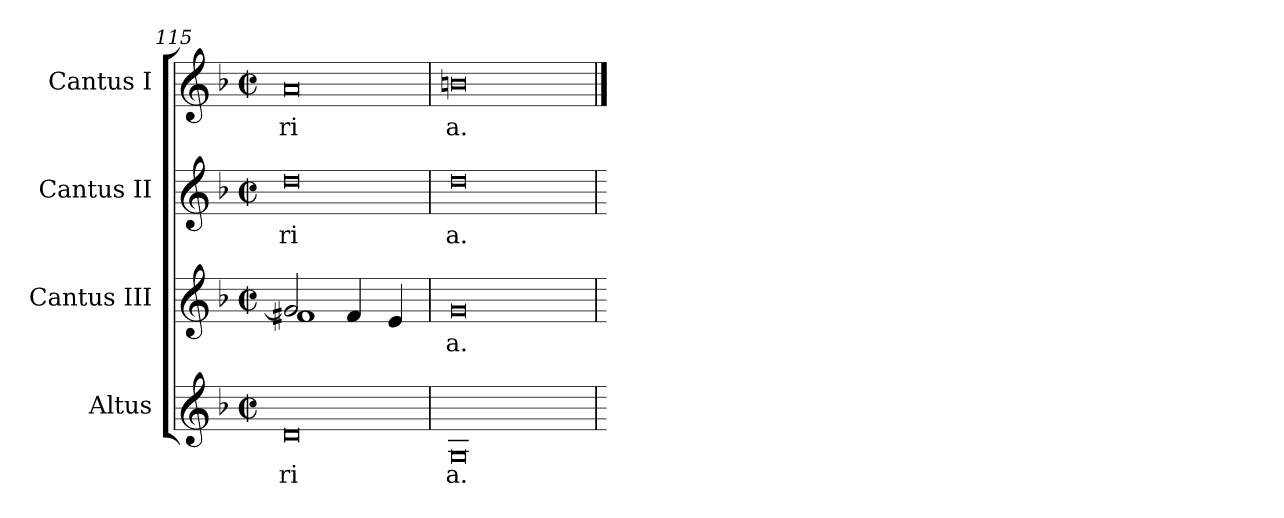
**kern	**text	**kern	**text	**kern	**text	**kern	**text
*part4	*part4	*part3	*part3	*part2	*part2	*part1	*part1
*staff4	*staff4	*staff3	*staff3	*staff2	*staff2	*staff1	*staff1
*I"Altus	*	*I"Cantus III	*	*I"Cantus II	*	*I"Cantus I	*
*clefG2	*	*clefG2	*	*clefG2	*	*clefG2	*
*k[b-]	*	*k[b-]	*	*k[b-]	*	*k[b-]	*
*F:	*	*F:	*	*F:	*	*F:	*
*M2/2	*	*M2/2	*	*M2/2	*	*M2/2	*
*met(c|)	*	*met(c|)	*	*met(c|)	*	*met(c|)	*
=115	=115	=115	=115	=115	=115	=115	=115
!LO:N:vis=0	!LO:LY:b:cj	!	!	!LO:N:vis=0	!LO:LY:b:cj	!LO:N:vis=0	!LO:LY:b:cj
*	*	*^	*	*	*	*	*
1d	ri	2g/]	1f#	.	1dd	ri	1a	ri
.	.	4f#/	.	.	.	.	.	.
.	.	4e/	.	.	.	.	.	.
*	*	*v	*v	*	*	*	*	*
=116	=116	=116	=116	=116	=116	=116	=116
!	!LO:LY:b:cj	!	!LO:LY:b:cj	!	!LO:LY:b:cj	!	!LO:LY:b:cj
0G	a.	0g	a.	0dd	a.	0bn	a.
=	==	=	==	=	==	==	==
*-	*-	*-	*-	*-	*-	*-	*-
